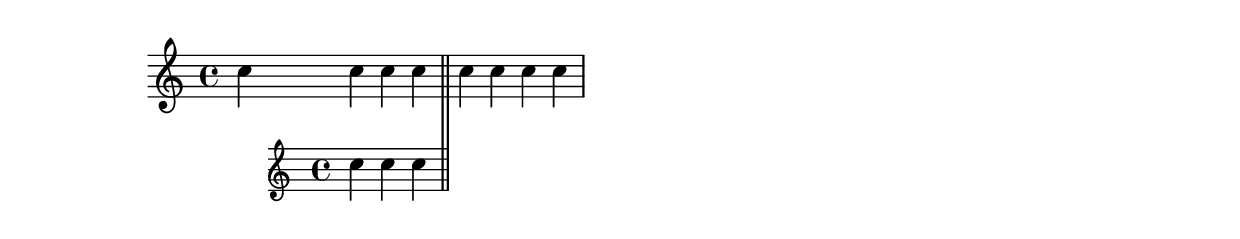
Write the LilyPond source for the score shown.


\header { texidoc = " Staves starting and ending halfway include clefs
    and bar lines.  " }

\version "2.3.17"

\score {
    \new StaffGroup  \relative c''  <<
	\new Staff { c4  c c c \bar "||" c c c c }
	{ \skip 4 \new Staff { c c c } }
    >>
	\paper {}	       
	 }
